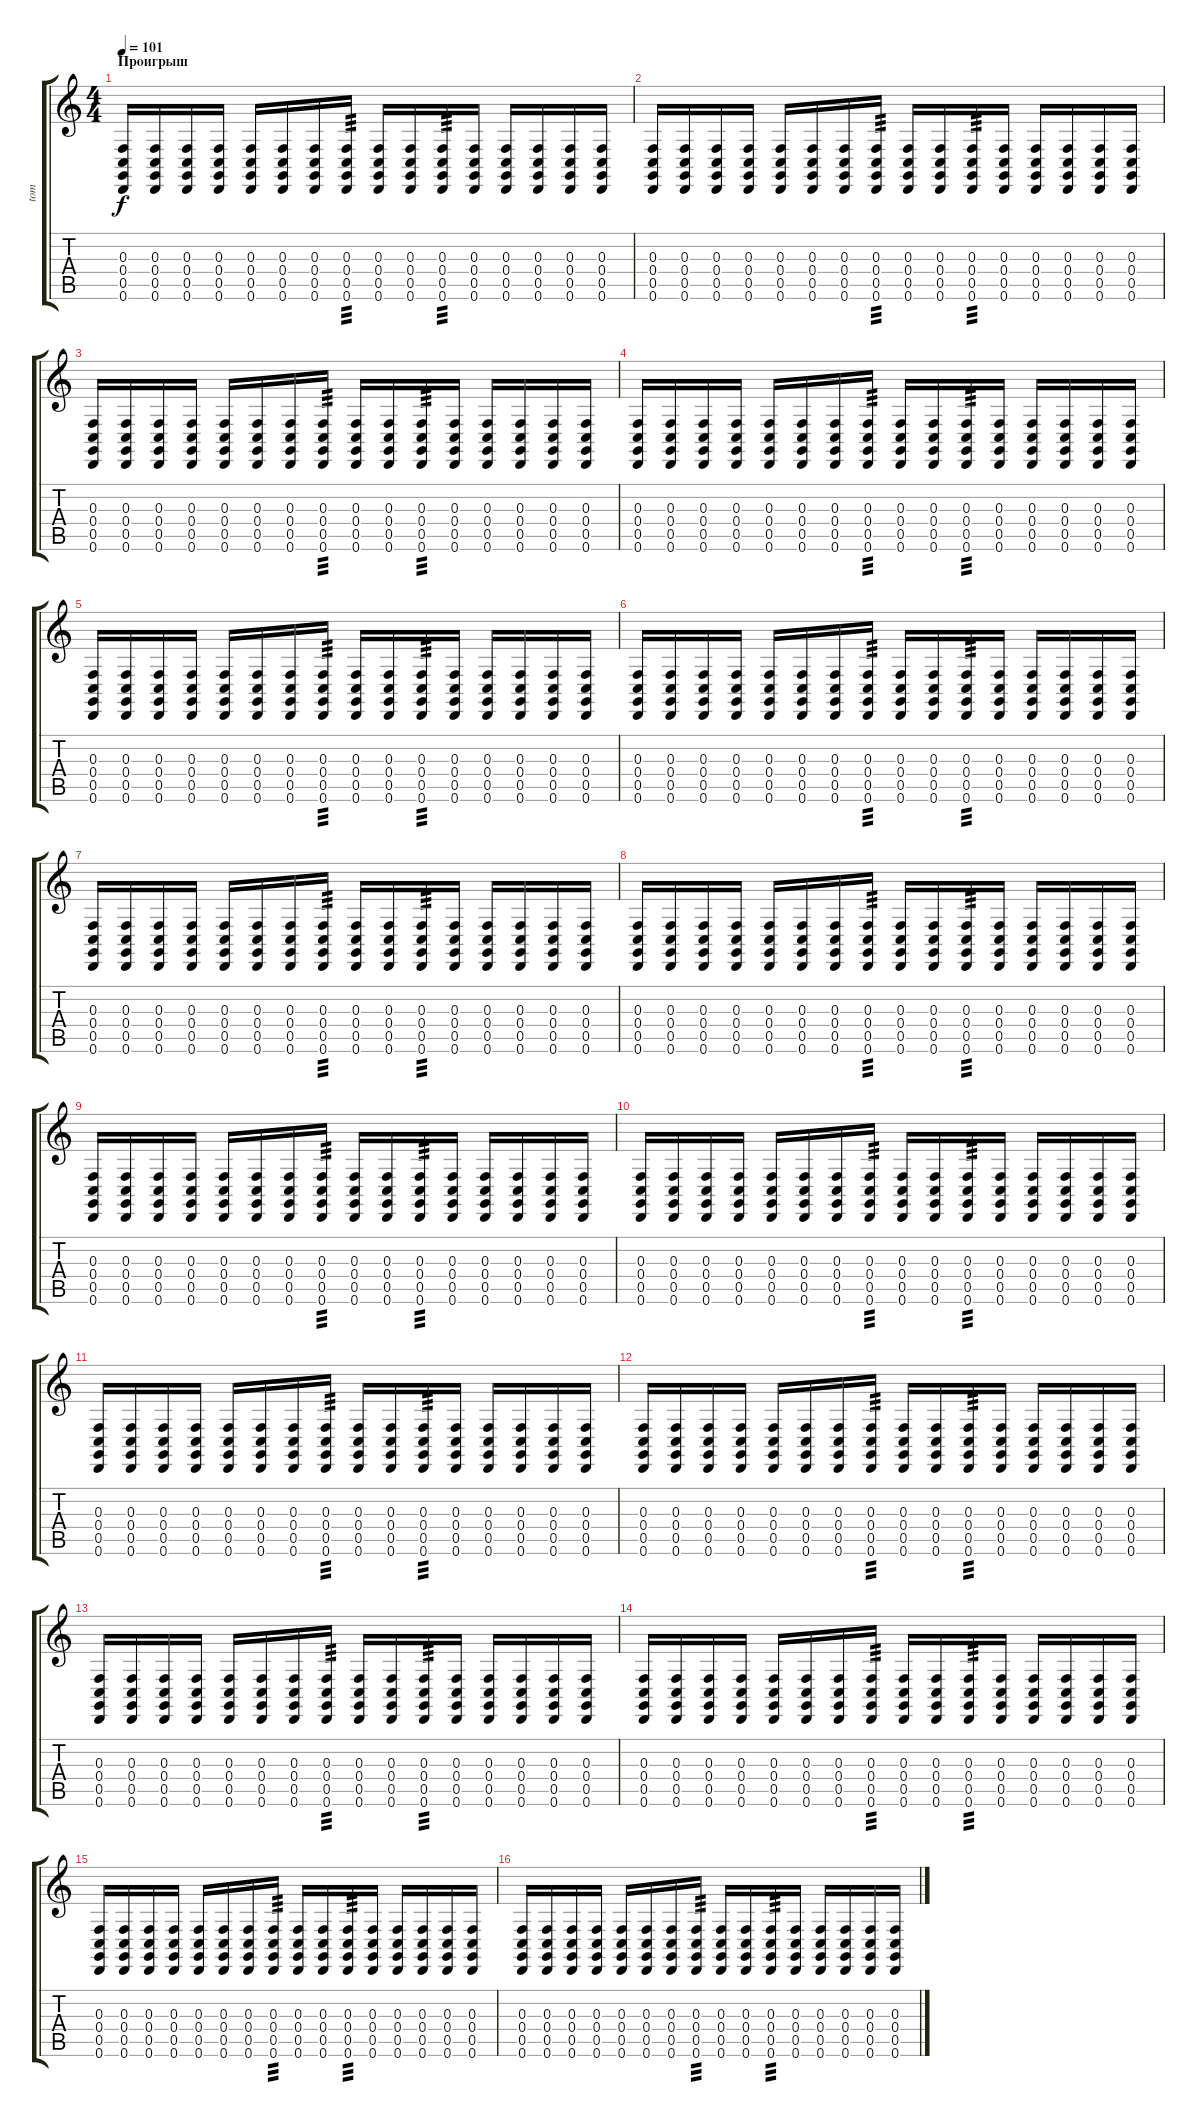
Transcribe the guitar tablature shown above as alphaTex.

\track ("tom" "tom") {instrument melodictom}
\staff {score tabs}
\tuning (D4 A3 F3 C3 G2 D2) {hide}
\ts (4 4)
\section ("" "Проигрыш")
\tempo 101
\clef g2
\ks c
(0.3 0.4 0.5 0.6).16{dy f} (0.3 0.4 0.5 0.6).16 (0.3 0.4 0.5 0.6).16 (0.3 0.4 0.5 0.6).16 (0.3 0.4 0.5 0.6).16 (0.3 0.4 0.5 0.6).16 (0.3 0.4 0.5 0.6).16 (0.3 0.4 0.5 0.6).16{tp 3} (0.3 0.4 0.5 0.6).16 (0.3 0.4 0.5 0.6).16 (0.3 0.4 0.5 0.6).16{tp 3} (0.3 0.4 0.5 0.6).16 (0.3 0.4 0.5 0.6).16 (0.3 0.4 0.5 0.6).16 (0.3 0.4 0.5 0.6).16 (0.3 0.4 0.5 0.6).16 |
(0.3 0.4 0.5 0.6).16 (0.3 0.4 0.5 0.6).16 (0.3 0.4 0.5 0.6).16 (0.3 0.4 0.5 0.6).16 (0.3 0.4 0.5 0.6).16 (0.3 0.4 0.5 0.6).16 (0.3 0.4 0.5 0.6).16 (0.3 0.4 0.5 0.6).16{tp 3} (0.3 0.4 0.5 0.6).16 (0.3 0.4 0.5 0.6).16 (0.3 0.4 0.5 0.6).16{tp 3} (0.3 0.4 0.5 0.6).16 (0.3 0.4 0.5 0.6).16 (0.3 0.4 0.5 0.6).16 (0.3 0.4 0.5 0.6).16 (0.3 0.4 0.5 0.6).16 |
(0.3 0.4 0.5 0.6).16 (0.3 0.4 0.5 0.6).16 (0.3 0.4 0.5 0.6).16 (0.3 0.4 0.5 0.6).16 (0.3 0.4 0.5 0.6).16 (0.3 0.4 0.5 0.6).16 (0.3 0.4 0.5 0.6).16 (0.3 0.4 0.5 0.6).16{tp 3} (0.3 0.4 0.5 0.6).16 (0.3 0.4 0.5 0.6).16 (0.3 0.4 0.5 0.6).16{tp 3} (0.3 0.4 0.5 0.6).16 (0.3 0.4 0.5 0.6).16 (0.3 0.4 0.5 0.6).16 (0.3 0.4 0.5 0.6).16 (0.3 0.4 0.5 0.6).16 |
(0.3 0.4 0.5 0.6).16 (0.3 0.4 0.5 0.6).16 (0.3 0.4 0.5 0.6).16 (0.3 0.4 0.5 0.6).16 (0.3 0.4 0.5 0.6).16 (0.3 0.4 0.5 0.6).16 (0.3 0.4 0.5 0.6).16 (0.3 0.4 0.5 0.6).16{tp 3} (0.3 0.4 0.5 0.6).16 (0.3 0.4 0.5 0.6).16 (0.3 0.4 0.5 0.6).16{tp 3} (0.3 0.4 0.5 0.6).16 (0.3 0.4 0.5 0.6).16 (0.3 0.4 0.5 0.6).16 (0.3 0.4 0.5 0.6).16 (0.3 0.4 0.5 0.6).16 |
(0.3 0.4 0.5 0.6).16 (0.3 0.4 0.5 0.6).16 (0.3 0.4 0.5 0.6).16 (0.3 0.4 0.5 0.6).16 (0.3 0.4 0.5 0.6).16 (0.3 0.4 0.5 0.6).16 (0.3 0.4 0.5 0.6).16 (0.3 0.4 0.5 0.6).16{tp 3} (0.3 0.4 0.5 0.6).16 (0.3 0.4 0.5 0.6).16 (0.3 0.4 0.5 0.6).16{tp 3} (0.3 0.4 0.5 0.6).16 (0.3 0.4 0.5 0.6).16 (0.3 0.4 0.5 0.6).16 (0.3 0.4 0.5 0.6).16 (0.3 0.4 0.5 0.6).16 |
(0.3 0.4 0.5 0.6).16 (0.3 0.4 0.5 0.6).16 (0.3 0.4 0.5 0.6).16 (0.3 0.4 0.5 0.6).16 (0.3 0.4 0.5 0.6).16 (0.3 0.4 0.5 0.6).16 (0.3 0.4 0.5 0.6).16 (0.3 0.4 0.5 0.6).16{tp 3} (0.3 0.4 0.5 0.6).16 (0.3 0.4 0.5 0.6).16 (0.3 0.4 0.5 0.6).16{tp 3} (0.3 0.4 0.5 0.6).16 (0.3 0.4 0.5 0.6).16 (0.3 0.4 0.5 0.6).16 (0.3 0.4 0.5 0.6).16 (0.3 0.4 0.5 0.6).16 |
(0.3 0.4 0.5 0.6).16 (0.3 0.4 0.5 0.6).16 (0.3 0.4 0.5 0.6).16 (0.3 0.4 0.5 0.6).16 (0.3 0.4 0.5 0.6).16 (0.3 0.4 0.5 0.6).16 (0.3 0.4 0.5 0.6).16 (0.3 0.4 0.5 0.6).16{tp 3} (0.3 0.4 0.5 0.6).16 (0.3 0.4 0.5 0.6).16 (0.3 0.4 0.5 0.6).16{tp 3} (0.3 0.4 0.5 0.6).16 (0.3 0.4 0.5 0.6).16 (0.3 0.4 0.5 0.6).16 (0.3 0.4 0.5 0.6).16 (0.3 0.4 0.5 0.6).16 |
(0.3 0.4 0.5 0.6).16 (0.3 0.4 0.5 0.6).16 (0.3 0.4 0.5 0.6).16 (0.3 0.4 0.5 0.6).16 (0.3 0.4 0.5 0.6).16 (0.3 0.4 0.5 0.6).16 (0.3 0.4 0.5 0.6).16 (0.3 0.4 0.5 0.6).16{tp 3} (0.3 0.4 0.5 0.6).16 (0.3 0.4 0.5 0.6).16 (0.3 0.4 0.5 0.6).16{tp 3} (0.3 0.4 0.5 0.6).16 (0.3 0.4 0.5 0.6).16 (0.3 0.4 0.5 0.6).16 (0.3 0.4 0.5 0.6).16 (0.3 0.4 0.5 0.6).16 |
(0.3 0.4 0.5 0.6).16 (0.3 0.4 0.5 0.6).16 (0.3 0.4 0.5 0.6).16 (0.3 0.4 0.5 0.6).16 (0.3 0.4 0.5 0.6).16 (0.3 0.4 0.5 0.6).16 (0.3 0.4 0.5 0.6).16 (0.3 0.4 0.5 0.6).16{tp 3} (0.3 0.4 0.5 0.6).16 (0.3 0.4 0.5 0.6).16 (0.3 0.4 0.5 0.6).16{tp 3} (0.3 0.4 0.5 0.6).16 (0.3 0.4 0.5 0.6).16 (0.3 0.4 0.5 0.6).16 (0.3 0.4 0.5 0.6).16 (0.3 0.4 0.5 0.6).16 |
(0.3 0.4 0.5 0.6).16 (0.3 0.4 0.5 0.6).16 (0.3 0.4 0.5 0.6).16 (0.3 0.4 0.5 0.6).16 (0.3 0.4 0.5 0.6).16 (0.3 0.4 0.5 0.6).16 (0.3 0.4 0.5 0.6).16 (0.3 0.4 0.5 0.6).16{tp 3} (0.3 0.4 0.5 0.6).16 (0.3 0.4 0.5 0.6).16 (0.3 0.4 0.5 0.6).16{tp 3} (0.3 0.4 0.5 0.6).16 (0.3 0.4 0.5 0.6).16 (0.3 0.4 0.5 0.6).16 (0.3 0.4 0.5 0.6).16 (0.3 0.4 0.5 0.6).16 |
(0.3 0.4 0.5 0.6).16 (0.3 0.4 0.5 0.6).16 (0.3 0.4 0.5 0.6).16 (0.3 0.4 0.5 0.6).16 (0.3 0.4 0.5 0.6).16 (0.3 0.4 0.5 0.6).16 (0.3 0.4 0.5 0.6).16 (0.3 0.4 0.5 0.6).16{tp 3} (0.3 0.4 0.5 0.6).16 (0.3 0.4 0.5 0.6).16 (0.3 0.4 0.5 0.6).16{tp 3} (0.3 0.4 0.5 0.6).16 (0.3 0.4 0.5 0.6).16 (0.3 0.4 0.5 0.6).16 (0.3 0.4 0.5 0.6).16 (0.3 0.4 0.5 0.6).16 |
(0.3 0.4 0.5 0.6).16 (0.3 0.4 0.5 0.6).16 (0.3 0.4 0.5 0.6).16 (0.3 0.4 0.5 0.6).16 (0.3 0.4 0.5 0.6).16 (0.3 0.4 0.5 0.6).16 (0.3 0.4 0.5 0.6).16 (0.3 0.4 0.5 0.6).16{tp 3} (0.3 0.4 0.5 0.6).16 (0.3 0.4 0.5 0.6).16 (0.3 0.4 0.5 0.6).16{tp 3} (0.3 0.4 0.5 0.6).16 (0.3 0.4 0.5 0.6).16 (0.3 0.4 0.5 0.6).16 (0.3 0.4 0.5 0.6).16 (0.3 0.4 0.5 0.6).16 |
(0.3 0.4 0.5 0.6).16 (0.3 0.4 0.5 0.6).16 (0.3 0.4 0.5 0.6).16 (0.3 0.4 0.5 0.6).16 (0.3 0.4 0.5 0.6).16 (0.3 0.4 0.5 0.6).16 (0.3 0.4 0.5 0.6).16 (0.3 0.4 0.5 0.6).16{tp 3} (0.3 0.4 0.5 0.6).16 (0.3 0.4 0.5 0.6).16 (0.3 0.4 0.5 0.6).16{tp 3} (0.3 0.4 0.5 0.6).16 (0.3 0.4 0.5 0.6).16 (0.3 0.4 0.5 0.6).16 (0.3 0.4 0.5 0.6).16 (0.3 0.4 0.5 0.6).16 |
(0.3 0.4 0.5 0.6).16 (0.3 0.4 0.5 0.6).16 (0.3 0.4 0.5 0.6).16 (0.3 0.4 0.5 0.6).16 (0.3 0.4 0.5 0.6).16 (0.3 0.4 0.5 0.6).16 (0.3 0.4 0.5 0.6).16 (0.3 0.4 0.5 0.6).16{tp 3} (0.3 0.4 0.5 0.6).16 (0.3 0.4 0.5 0.6).16 (0.3 0.4 0.5 0.6).16{tp 3} (0.3 0.4 0.5 0.6).16 (0.3 0.4 0.5 0.6).16 (0.3 0.4 0.5 0.6).16 (0.3 0.4 0.5 0.6).16 (0.3 0.4 0.5 0.6).16 |
(0.3 0.4 0.5 0.6).16 (0.3 0.4 0.5 0.6).16 (0.3 0.4 0.5 0.6).16 (0.3 0.4 0.5 0.6).16 (0.3 0.4 0.5 0.6).16 (0.3 0.4 0.5 0.6).16 (0.3 0.4 0.5 0.6).16 (0.3 0.4 0.5 0.6).16{tp 3} (0.3 0.4 0.5 0.6).16 (0.3 0.4 0.5 0.6).16 (0.3 0.4 0.5 0.6).16{tp 3} (0.3 0.4 0.5 0.6).16 (0.3 0.4 0.5 0.6).16 (0.3 0.4 0.5 0.6).16 (0.3 0.4 0.5 0.6).16 (0.3 0.4 0.5 0.6).16 |
(0.3 0.4 0.5 0.6).16 (0.3 0.4 0.5 0.6).16 (0.3 0.4 0.5 0.6).16 (0.3 0.4 0.5 0.6).16 (0.3 0.4 0.5 0.6).16 (0.3 0.4 0.5 0.6).16 (0.3 0.4 0.5 0.6).16 (0.3 0.4 0.5 0.6).16{tp 3} (0.3 0.4 0.5 0.6).16 (0.3 0.4 0.5 0.6).16 (0.3 0.4 0.5 0.6).16{tp 3} (0.3 0.4 0.5 0.6).16 (0.3 0.4 0.5 0.6).16 (0.3 0.4 0.5 0.6).16 (0.3 0.4 0.5 0.6).16 (0.3 0.4 0.5 0.6).16
